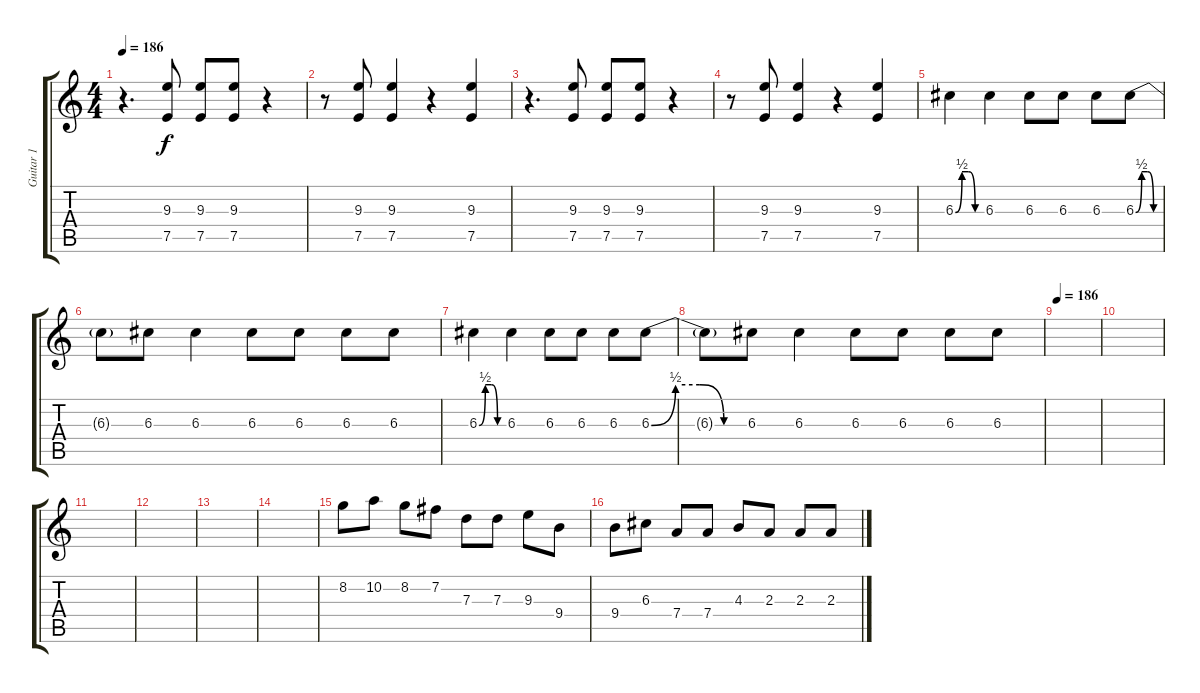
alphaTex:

\track ("Guitar 1" "Guitar 1") {instrument distortionguitar}
\staff {score tabs}
\tuning (E4 B3 G3 D3 A2 E2) {hide}
\ts (4 4)
\tempo 186
\clef g2
\ks c
r.4{d dy f balance 2 instrument distortionguitar} (9.3 7.5).8 (9.3 7.5).8 (9.3 7.5).8 r.4 |
r.8 (9.3 7.5).8 (9.3 7.5).4 r.4 (9.3 7.5).4 |
r.4{d instrument distortionguitar} (9.3 7.5).8 (9.3 7.5).8 (9.3 7.5).8 r.4 |
r.8 (9.3 7.5).8 (9.3 7.5).4 r.4 (9.3 7.5).4 |
6.3{be (custom 0 0 15 2 30 2 45 0 60 0)}.4{volume 12} 6.3.4 6.3.8 6.3.8 6.3.8 6.3{be (custom 0 0 15 2 30 2 45 0 60 0)}.8 |
6.3{t}.8 6.3.8 6.3.4 6.3.8 6.3.8 6.3.8 6.3.8 |
6.3{be (custom 0 0 15 2 30 2 45 0 60 0)}.4 6.3.4 6.3.8 6.3.8 6.3.8 6.3{be (custom 0 0 15 2 30 2 45 0 60 0)}.8 |
6.3{t}.8 6.3.8 6.3.4 6.3.8 6.3.8 6.3.8 6.3.8 |
\tempo 186
|
|
|
|
|
|
8.2.8{instrument overdrivenguitar} 10.2.8 8.2.8 7.2.8 7.3.8 7.3.8 9.3.8 9.4.8 |
9.4.8 6.3.8 7.4.8 7.4.8 4.3.8 2.3.8 2.3.8 2.3.8
